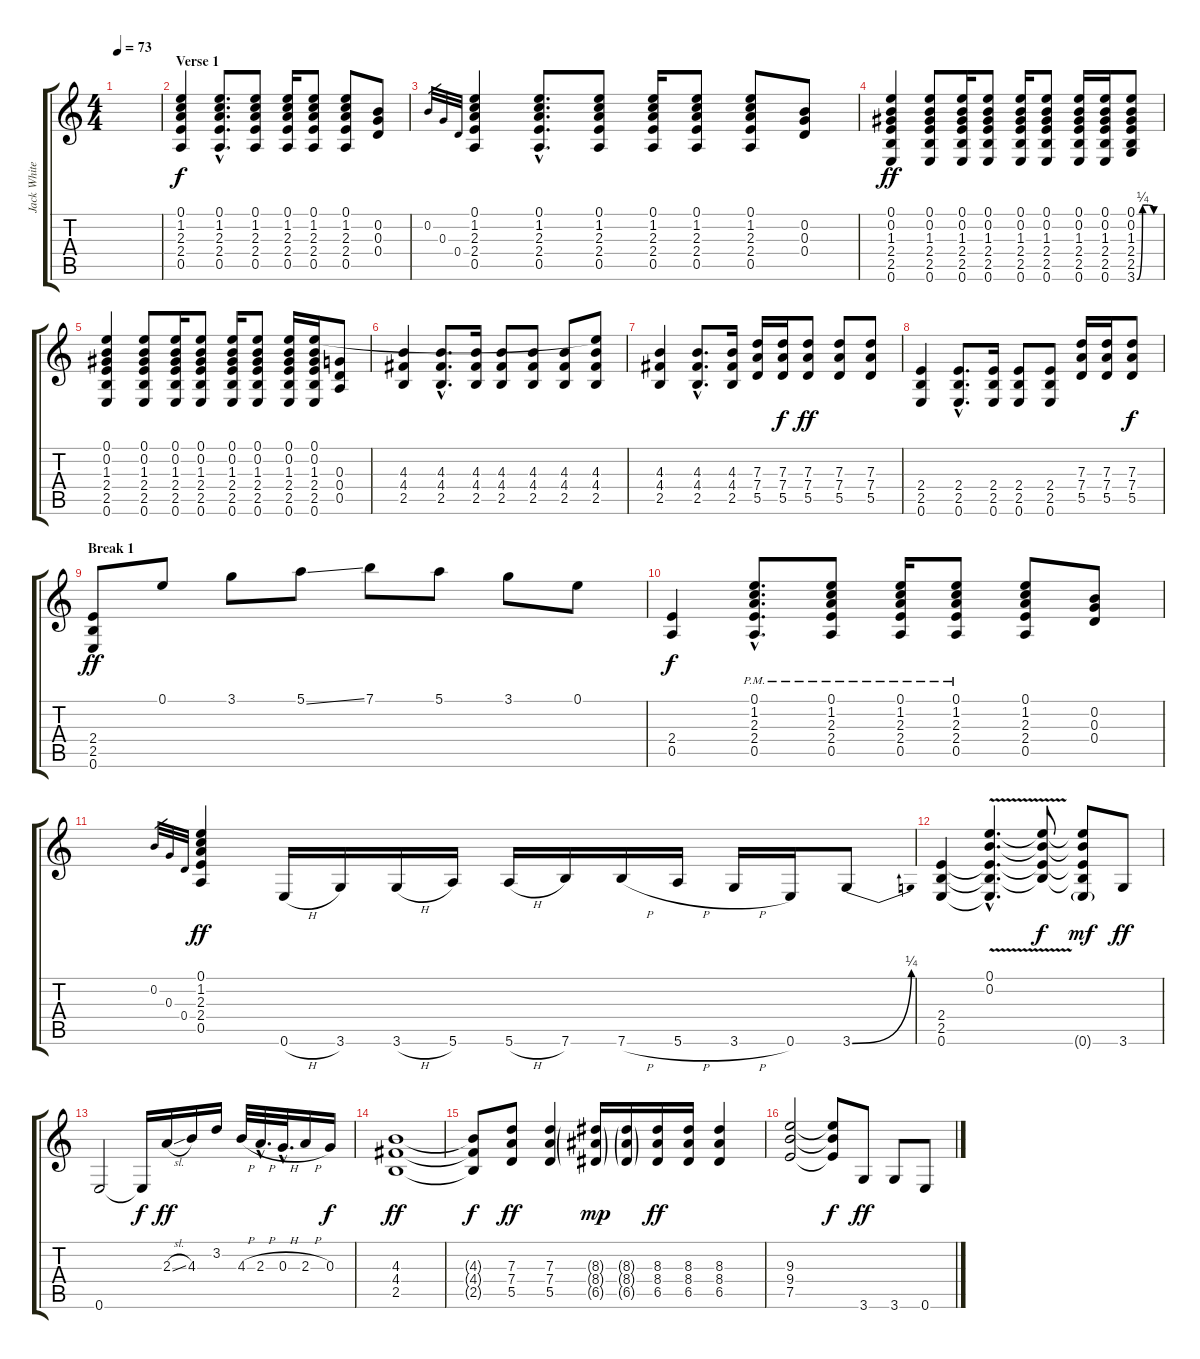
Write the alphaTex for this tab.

\track ("Jack White" "Jack White") {instrument electricguitarmuted}
\staff {score tabs}
\tuning (E4 B3 G3 D3 A2 E2) {hide}
\ts (4 4)
\tempo 73
\clef g2
\ks c
|
\section ("" "Verse 1")
(0.1 1.2 2.3 2.4 0.5).4 (0.1{hac} 1.2{hac} 2.3{hac} 2.4{hac} 0.5{hac}).8{d} (0.1 1.2 2.3 2.4 0.5).8 (0.1 1.2 2.3 2.4 0.5).16 (0.1 1.2 2.3 2.4 0.5).8 (0.1 1.2 2.3 2.4 0.5).8 (0.2 0.3 0.4).8 |
0.2.32{gr} 0.3.32{gr} 0.4.32{gr} (0.1 1.2 2.3 2.4 0.5).4 (0.1{hac} 1.2{hac} 2.3{hac} 2.4{hac} 0.5{hac}).8{d} (0.1 1.2 2.3 2.4 0.5).8 (0.1 1.2 2.3 2.4 0.5).16 (0.1 1.2 2.3 2.4 0.5).8 (0.1 1.2 2.3 2.4 0.5).8 (0.2 0.3 0.4).8 |
(0.1 0.2 1.3 2.4 2.5 0.6).4{dy ff} (0.1 0.2 1.3 2.4 2.5 0.6).8 (0.1 0.2 1.3 2.4 2.5 0.6).16 (0.1 0.2 1.3 2.4 2.5 0.6).8 (0.1 0.2 1.3 2.4 2.5 0.6).16 (0.1 0.2 1.3 2.4 2.5 0.6).8 (0.1 0.2 1.3 2.4 2.5 0.6).16 (0.1 0.2 1.3 2.4 2.5 0.6).16 (0.1 0.2 1.3 2.4 2.5 3.6{be (custom 0 0 15 1 30 1 45 0 60 0)}).8 |
(0.1 0.2 1.3 2.4 2.5 0.6).4 (0.1 0.2 1.3 2.4 2.5 0.6).8 (0.1 0.2 1.3 2.4 2.5 0.6).16 (0.1 0.2 1.3 2.4 2.5 0.6).8 (0.1 0.2 1.3 2.4 2.5 0.6).16 (0.1 0.2 1.3 2.4 2.5 0.6).8 (0.1 0.2 1.3 2.4 2.5 0.6).16 (0.1 0.2 1.3 2.4 2.5 0.6).16 (0.3 0.4 0.5).8 |
(4.3 4.4 2.5).4 (4.3{hac} 4.4{hac} 2.5{hac}).8{d} (4.3 4.4 2.5).16 (4.3 4.4 2.5).8 (4.3 4.4 2.5).8 (4.3 4.4 2.5).8 (0.1{t} 4.3 4.4 2.5).8 |
(4.3 4.4 2.5).4 (4.3{hac} 4.4{hac} 2.5{hac}).8{d} (4.3 4.4 2.5).16 (7.3 7.4 5.5).16 (7.3 7.4 5.5).16{dy f} (7.3 7.4 5.5).8{dy ff} (7.3 7.4 5.5).8 (7.3 7.4 5.5).8 |
(2.4 2.5 0.6).4 (2.4{hac} 2.5{hac} 0.6{hac}).8{d} (2.4 2.5 0.6).16 (2.4 2.5 0.6).8 (2.4 2.5 0.6).8 (7.3 7.4 5.5).16 (7.3 7.4 5.5).16 (7.3 7.4 5.5).8{dy f} |
\section ("" "Break 1")
(2.4 2.5 0.6).8{dy ff} 0.1.8 3.1.8 5.1{ss}.8 7.1.8 5.1.8 3.1.8 0.1.8 |
(2.4 0.5).4{dy f} (0.1{hac pm} 1.2{hac pm} 2.3{hac pm} 2.4{hac pm} 0.5{hac pm}).8{d} (0.1{pm} 1.2{pm} 2.3{pm} 2.4{pm} 0.5{pm}).8 (0.1{pm} 1.2{pm} 2.3{pm} 2.4{pm} 0.5{pm}).16 (0.1{pm} 1.2{pm} 2.3{pm} 2.4{pm} 0.5{pm}).8 (0.1 1.2 2.3 2.4 0.5).8 (0.2 0.3 0.4).8 |
0.2.32{gr} 0.3.32{gr} 0.4.32{gr} (0.1 1.2 2.3 2.4 0.5).4{dy ff} 0.6{h}.16 3.6.16 3.6{h}.16 5.6.16 5.6{h}.16 7.6.16 7.6{h}.16 5.6{h}.16 3.6{h}.16 0.6.16 3.6{be (bend 0 0 60 1)}.8 |
(2.4 2.5 0.6).4 (0.1{v hac} 0.2{v hac} 2.4{hac t} 2.5{hac t} 0.6{hac t}).4{d} (0.1{t} 0.2{t} 2.4{t} 2.5{t}).8{dy f} (0.1{t} 0.2{t} 2.4{t} 2.5{t} 0.6{g}).8{dy mf} 3.6.8{dy ff} |
0.6.2 0.6{t}.16{dy f} 2.3{sl}.16{dy ff} 4.3.16 3.2.16 4.3{h}.32 2.3{h hac}.32{d} 0.3{h hac}.32{d} 2.3{h}.16 0.3.16{dy f} |
(4.3 4.4 2.5).1{dy ff} |
(4.3{t} 4.4{t} 2.5{t}).8{dy f} (7.3 7.4 5.5).8{dy ff} (7.3 7.4 5.5).4 (8.3{g} 8.4{g} 6.5{g}).16{dy mp} (8.3{g} 8.4{g} 6.5{g}).16 (8.3 8.4 6.5).16{dy ff} (8.3 8.4 6.5).16 (8.3 8.4 6.5).4 |
(9.3 9.4 7.5).2 (9.3{t} 9.4{t} 7.5{t}).8{dy f} 3.6.8{dy ff} 3.6.8 0.6.8
